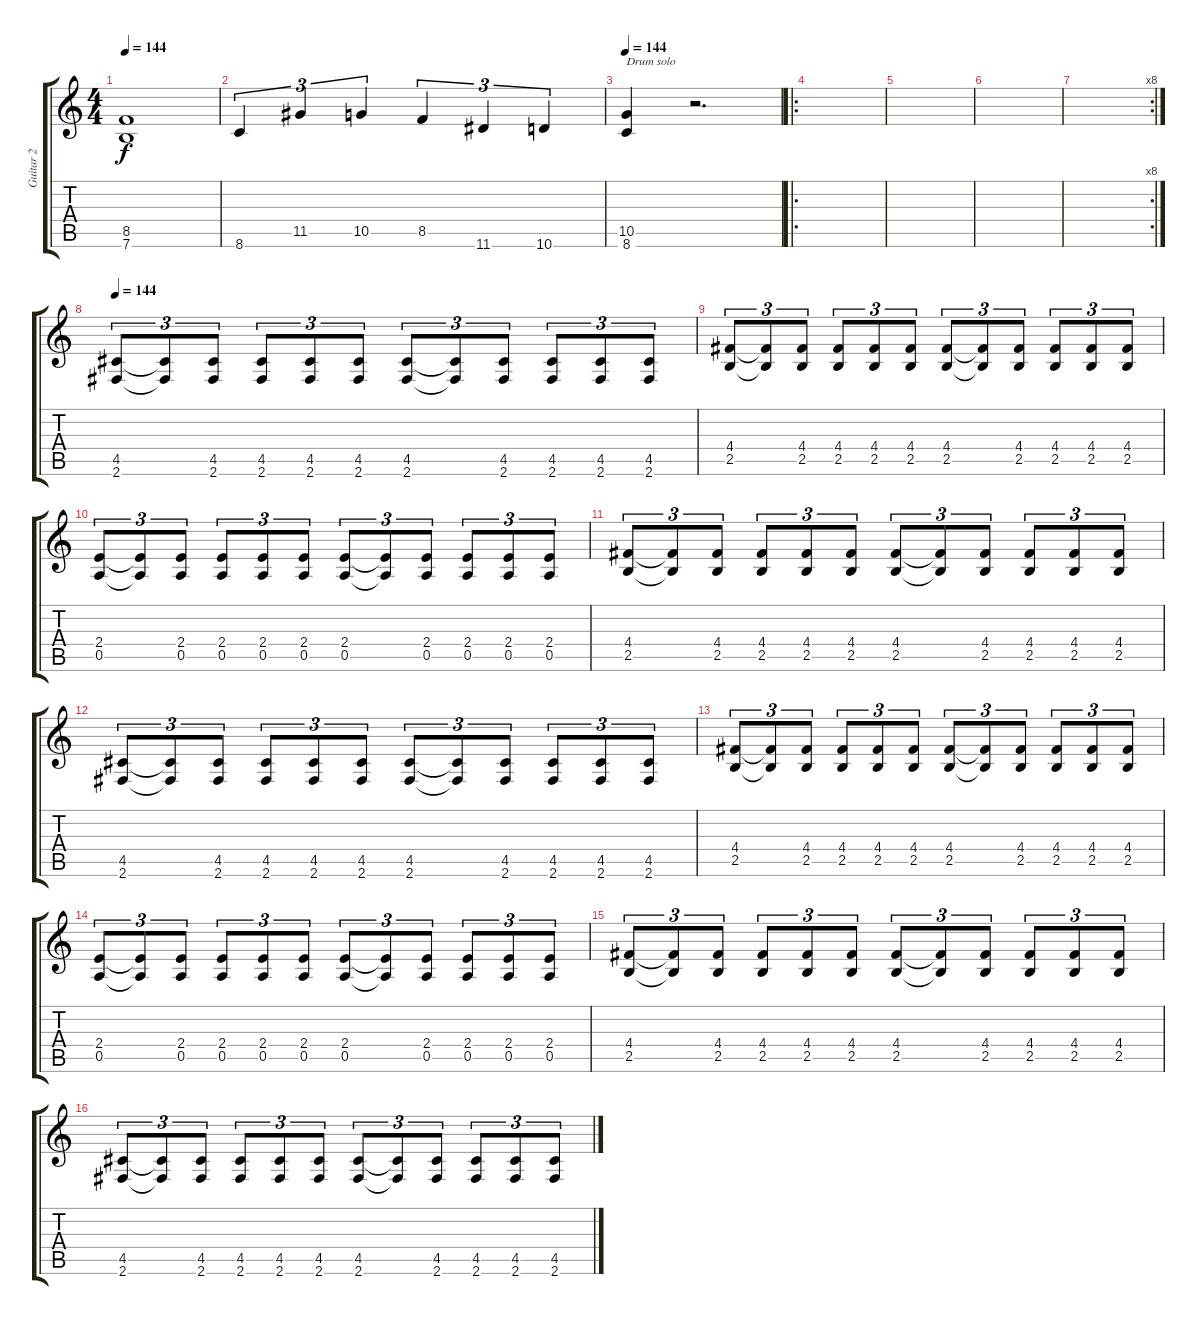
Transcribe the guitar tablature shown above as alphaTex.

\track ("Guitar 2" "Guitar 2") {instrument distortionguitar}
\staff {score tabs}
\tuning (E4 B3 G3 D3 A2 E2) {hide}
\ts (4 4)
\tempo 144
\clef g2
\ks c
(8.5 7.6).1{dy f} |
8.6.4{tu (3 2)} 11.5.4{tu (3 2)} 10.5.4{tu (3 2)} 8.5.4{tu (3 2)} 11.6.4{tu (3 2)} 10.6.4{tu (3 2)} |
\tempo 144
(10.5 8.6).4{txt "Drum solo"} r.2{d} |
\ro
|
|
|
\rc 8
|
\tempo 144
(4.5 2.6).8{tu (3 2)} (4.5{t} 2.6{t}).8{tu (3 2)} (4.5 2.6).8{tu (3 2)} (4.5 2.6).8{tu (3 2)} (4.5 2.6).8{tu (3 2)} (4.5 2.6).8{tu (3 2)} (4.5 2.6).8{tu (3 2)} (4.5{t} 2.6{t}).8{tu (3 2)} (4.5 2.6).8{tu (3 2)} (4.5 2.6).8{tu (3 2)} (4.5 2.6).8{tu (3 2)} (4.5 2.6).8{tu (3 2)} |
(4.4 2.5).8{tu (3 2)} (4.4{t} 2.5{t}).8{tu (3 2)} (4.4 2.5).8{tu (3 2)} (4.4 2.5).8{tu (3 2)} (4.4 2.5).8{tu (3 2)} (4.4 2.5).8{tu (3 2)} (4.4 2.5).8{tu (3 2)} (4.4{t} 2.5{t}).8{tu (3 2)} (4.4 2.5).8{tu (3 2)} (4.4 2.5).8{tu (3 2)} (4.4 2.5).8{tu (3 2)} (4.4 2.5).8{tu (3 2)} |
(2.4 0.5).8{tu (3 2)} (2.4{t} 0.5{t}).8{tu (3 2)} (2.4 0.5).8{tu (3 2)} (2.4 0.5).8{tu (3 2)} (2.4 0.5).8{tu (3 2)} (2.4 0.5).8{tu (3 2)} (2.4 0.5).8{tu (3 2)} (2.4{t} 0.5{t}).8{tu (3 2)} (2.4 0.5).8{tu (3 2)} (2.4 0.5).8{tu (3 2)} (2.4 0.5).8{tu (3 2)} (2.4 0.5).8{tu (3 2)} |
(4.4 2.5).8{tu (3 2)} (4.4{t} 2.5{t}).8{tu (3 2)} (4.4 2.5).8{tu (3 2)} (4.4 2.5).8{tu (3 2)} (4.4 2.5).8{tu (3 2)} (4.4 2.5).8{tu (3 2)} (4.4 2.5).8{tu (3 2)} (4.4{t} 2.5{t}).8{tu (3 2)} (4.4 2.5).8{tu (3 2)} (4.4 2.5).8{tu (3 2)} (4.4 2.5).8{tu (3 2)} (4.4 2.5).8{tu (3 2)} |
(4.5 2.6).8{tu (3 2)} (4.5{t} 2.6{t}).8{tu (3 2)} (4.5 2.6).8{tu (3 2)} (4.5 2.6).8{tu (3 2)} (4.5 2.6).8{tu (3 2)} (4.5 2.6).8{tu (3 2)} (4.5 2.6).8{tu (3 2)} (4.5{t} 2.6{t}).8{tu (3 2)} (4.5 2.6).8{tu (3 2)} (4.5 2.6).8{tu (3 2)} (4.5 2.6).8{tu (3 2)} (4.5 2.6).8{tu (3 2)} |
(4.4 2.5).8{tu (3 2)} (4.4{t} 2.5{t}).8{tu (3 2)} (4.4 2.5).8{tu (3 2)} (4.4 2.5).8{tu (3 2)} (4.4 2.5).8{tu (3 2)} (4.4 2.5).8{tu (3 2)} (4.4 2.5).8{tu (3 2)} (4.4{t} 2.5{t}).8{tu (3 2)} (4.4 2.5).8{tu (3 2)} (4.4 2.5).8{tu (3 2)} (4.4 2.5).8{tu (3 2)} (4.4 2.5).8{tu (3 2)} |
(2.4 0.5).8{tu (3 2)} (2.4{t} 0.5{t}).8{tu (3 2)} (2.4 0.5).8{tu (3 2)} (2.4 0.5).8{tu (3 2)} (2.4 0.5).8{tu (3 2)} (2.4 0.5).8{tu (3 2)} (2.4 0.5).8{tu (3 2)} (2.4{t} 0.5{t}).8{tu (3 2)} (2.4 0.5).8{tu (3 2)} (2.4 0.5).8{tu (3 2)} (2.4 0.5).8{tu (3 2)} (2.4 0.5).8{tu (3 2)} |
(4.4 2.5).8{tu (3 2)} (4.4{t} 2.5{t}).8{tu (3 2)} (4.4 2.5).8{tu (3 2)} (4.4 2.5).8{tu (3 2)} (4.4 2.5).8{tu (3 2)} (4.4 2.5).8{tu (3 2)} (4.4 2.5).8{tu (3 2)} (4.4{t} 2.5{t}).8{tu (3 2)} (4.4 2.5).8{tu (3 2)} (4.4 2.5).8{tu (3 2)} (4.4 2.5).8{tu (3 2)} (4.4 2.5).8{tu (3 2)} |
(4.5 2.6).8{tu (3 2)} (4.5{t} 2.6{t}).8{tu (3 2)} (4.5 2.6).8{tu (3 2)} (4.5 2.6).8{tu (3 2)} (4.5 2.6).8{tu (3 2)} (4.5 2.6).8{tu (3 2)} (4.5 2.6).8{tu (3 2)} (4.5{t} 2.6{t}).8{tu (3 2)} (4.5 2.6).8{tu (3 2)} (4.5 2.6).8{tu (3 2)} (4.5 2.6).8{tu (3 2)} (4.5 2.6).8{tu (3 2)}
